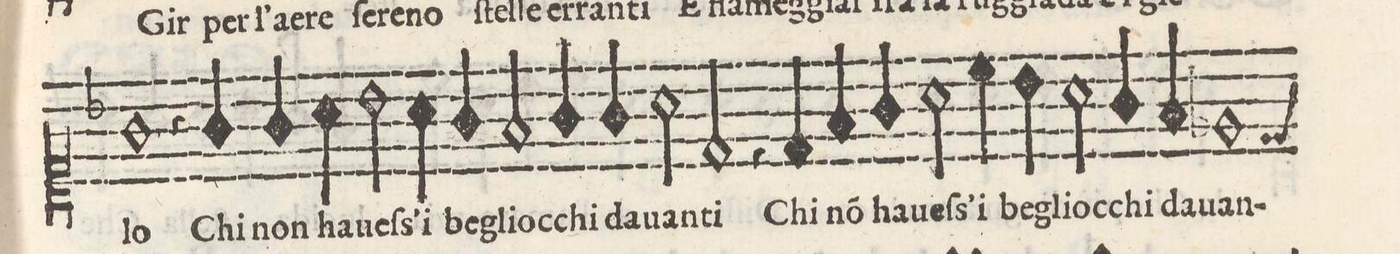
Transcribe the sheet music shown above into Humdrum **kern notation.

**kern	**text
*I"CANTO	*
*clefC1	*
*k[b-]	*
*met(C)	*
*M2/1	*
=13-	=13-
1g	-lo
4r	.
4g/	Chi
4g/	non
4a\	ha-
=14-	=14-
2b-\	-ueſ-
4a\	-s'i
4g/	be-
2f/	-glioc-
4g/	-chi
4g/	da-
=15-	=15-
2a\	-uan-
2d/	-ti
4r	.
4d/	Chi
4f/	no(n)
4g/	ha-
=16-	=16-
2a\	-ueſ-
4cc\	-s'i
4b-\	be-
2a\	-glioc-
4g/	-chi
4f/	da-
=17-	=17-
1e-X	-uan-
*-	*-
